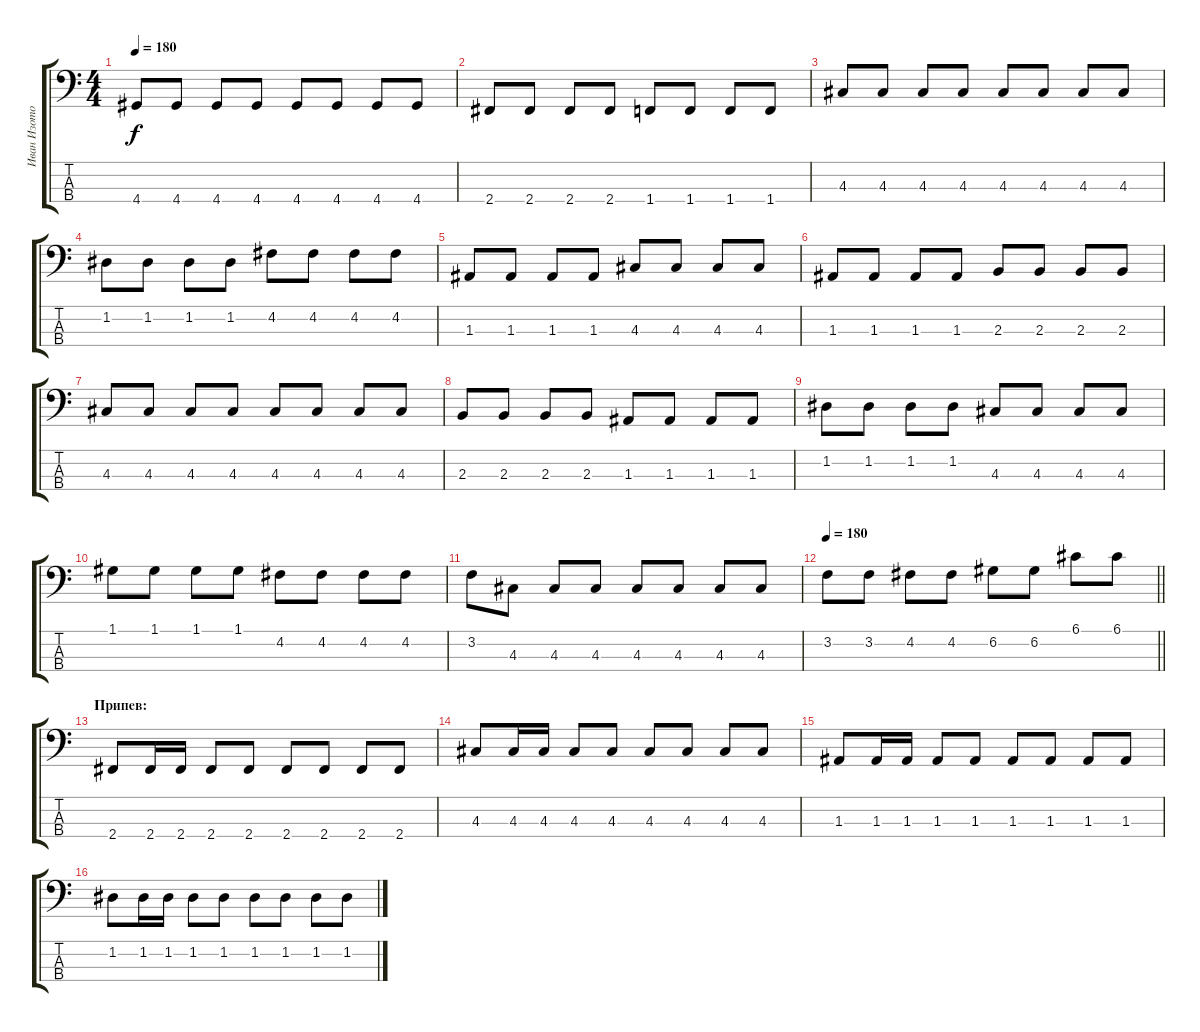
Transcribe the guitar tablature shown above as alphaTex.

\track ("Иван Изотов" "Иван Изото") {instrument electricbasspick}
\staff {score tabs}
\tuning (G2 D2 A1 E1) {hide}
\ts (4 4)
\tempo 180
\clef f4
\ks c
4.4.8{dy f} 4.4.8 4.4.8 4.4.8 4.4.8 4.4.8 4.4.8 4.4.8 |
2.4.8 2.4.8 2.4.8 2.4.8 1.4.8 1.4.8 1.4.8 1.4.8 |
4.3.8 4.3.8 4.3.8 4.3.8 4.3.8 4.3.8 4.3.8 4.3.8 |
1.2.8 1.2.8 1.2.8 1.2.8 4.2.8 4.2.8 4.2.8 4.2.8 |
1.3.8 1.3.8 1.3.8 1.3.8 4.3.8 4.3.8 4.3.8 4.3.8 |
1.3.8 1.3.8 1.3.8 1.3.8 2.3.8 2.3.8 2.3.8 2.3.8 |
4.3.8 4.3.8 4.3.8 4.3.8 4.3.8 4.3.8 4.3.8 4.3.8 |
2.3.8 2.3.8 2.3.8 2.3.8 1.3.8 1.3.8 1.3.8 1.3.8 |
1.2.8 1.2.8 1.2.8 1.2.8 4.3.8 4.3.8 4.3.8 4.3.8 |
1.1.8 1.1.8 1.1.8 1.1.8 4.2.8 4.2.8 4.2.8 4.2.8 |
3.2.8 4.3.8 4.3.8 4.3.8 4.3.8 4.3.8 4.3.8 4.3.8 |
\tempo 180
\barLineRight lightlight
3.2.8 3.2.8 4.2.8 4.2.8 6.2.8 6.2.8 6.1.8 6.1.8 |
\section ("" "Припев:")
2.4.8 2.4.16 2.4.16 2.4.8 2.4.8 2.4.8 2.4.8 2.4.8 2.4.8 |
4.3.8 4.3.16 4.3.16 4.3.8 4.3.8 4.3.8 4.3.8 4.3.8 4.3.8 |
1.3.8 1.3.16 1.3.16 1.3.8 1.3.8 1.3.8 1.3.8 1.3.8 1.3.8 |
1.2.8 1.2.16 1.2.16 1.2.8 1.2.8 1.2.8 1.2.8 1.2.8 1.2.8
